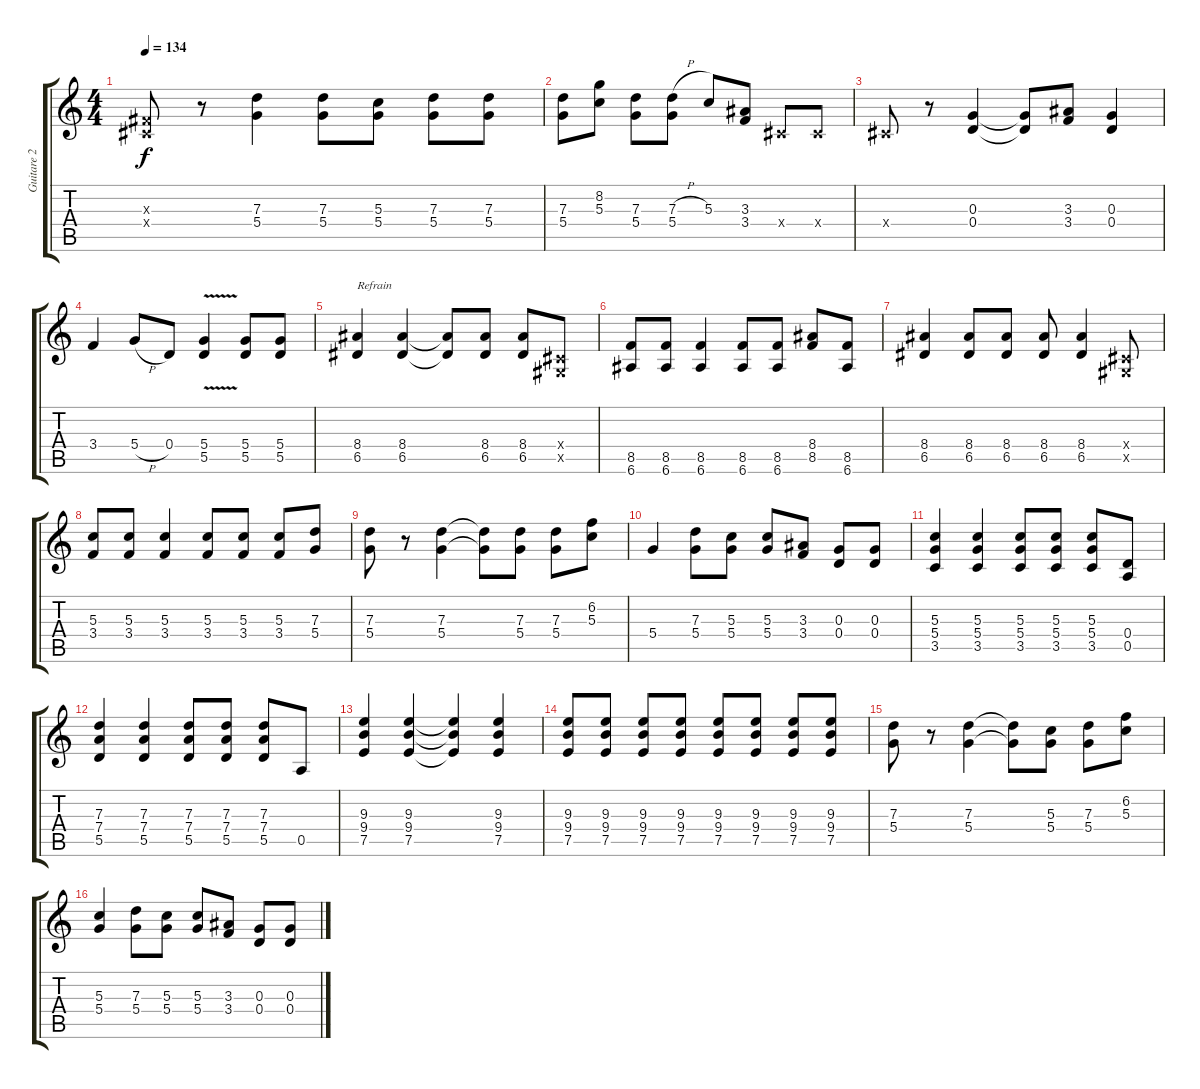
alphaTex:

\track ("Guitare 2" "Guitare 2") {instrument distortionguitar}
\staff {score tabs}
\tuning (E4 B3 G3 D3 A2 E2) {hide}
\ts (4 4)
\tempo 134
\clef g2
\ks c
(-1.3{x} -1.4{x}).8{dy f} r.8 (7.3 5.4).4 (7.3 5.4).8 (5.3 5.4).8 (7.3 5.4).8 (7.3 5.4).8 |
(7.3 5.4).8 (8.2 5.3).8 (7.3 5.4).8 (7.3{h} 5.4).8 5.3.8 (3.3 3.4).8 -1.4{x}.8 -1.4{x}.8 |
-1.4{x}.8 r.8 (0.3 0.4).4 (0.3{t} 0.4{t}).8 (3.3 3.4).8 (0.3 0.4).4 |
3.4.4 5.4{h}.8 0.4.8 (5.4{v} 5.5{v}).4 (5.4 5.5).8 (5.4 5.5).8 |
(8.4 6.5).4{txt "Refrain"} (8.4 6.5).4 (8.4{t} 6.5{t}).8 (8.4 6.5).8 (8.4 6.5).8 (-1.4{x} -1.5{x}).8 |
(8.5 6.6).8 (8.5 6.6).8 (8.5 6.6).4 (8.5 6.6).8 (8.5 6.6).8 (8.4 8.5).8 (8.5 6.6).8 |
(8.4 6.5).4 (8.4 6.5).8 (8.4 6.5).8 (8.4 6.5).8 (8.4 6.5).4 (-1.4{x} -1.5{x}).8 |
(5.3 3.4).8 (5.3 3.4).8 (5.3 3.4).4 (5.3 3.4).8 (5.3 3.4).8 (5.3 3.4).8 (7.3 5.4).8 |
(7.3 5.4).8 r.8 (7.3 5.4).4 (7.3{t} 5.4{t}).8 (7.3 5.4).8 (7.3 5.4).8 (6.2 5.3).8 |
5.4.4 (7.3 5.4).8 (5.3 5.4).8 (5.3 5.4).8 (3.3 3.4).8 (0.3 0.4).8 (0.3 0.4).8 |
(5.3 5.4 3.5).4 (5.3 5.4 3.5).4 (5.3 5.4 3.5).8 (5.3 5.4 3.5).8 (5.3 5.4 3.5).8 (0.4 0.5).8 |
(7.3 7.4 5.5).4 (7.3 7.4 5.5).4 (7.3 7.4 5.5).8 (7.3 7.4 5.5).8 (7.3 7.4 5.5).8 0.5.8 |
(9.3 9.4 7.5).4 (9.3 9.4 7.5).4 (9.3{t} 9.4{t} 7.5{t}).4 (9.3 9.4 7.5).4 |
(9.3 9.4 7.5).8 (9.3 9.4 7.5).8 (9.3 9.4 7.5).8 (9.3 9.4 7.5).8 (9.3 9.4 7.5).8 (9.3 9.4 7.5).8 (9.3 9.4 7.5).8 (9.3 9.4 7.5).8 |
(7.3 5.4).8 r.8 (7.3 5.4).4 (7.3{t} 5.4{t}).8 (5.3 5.4).8 (7.3 5.4).8 (6.2 5.3).8 |
(5.3 5.4).4 (7.3 5.4).8 (5.3 5.4).8 (5.3 5.4).8 (3.3 3.4).8 (0.3 0.4).8 (0.3 0.4).8
